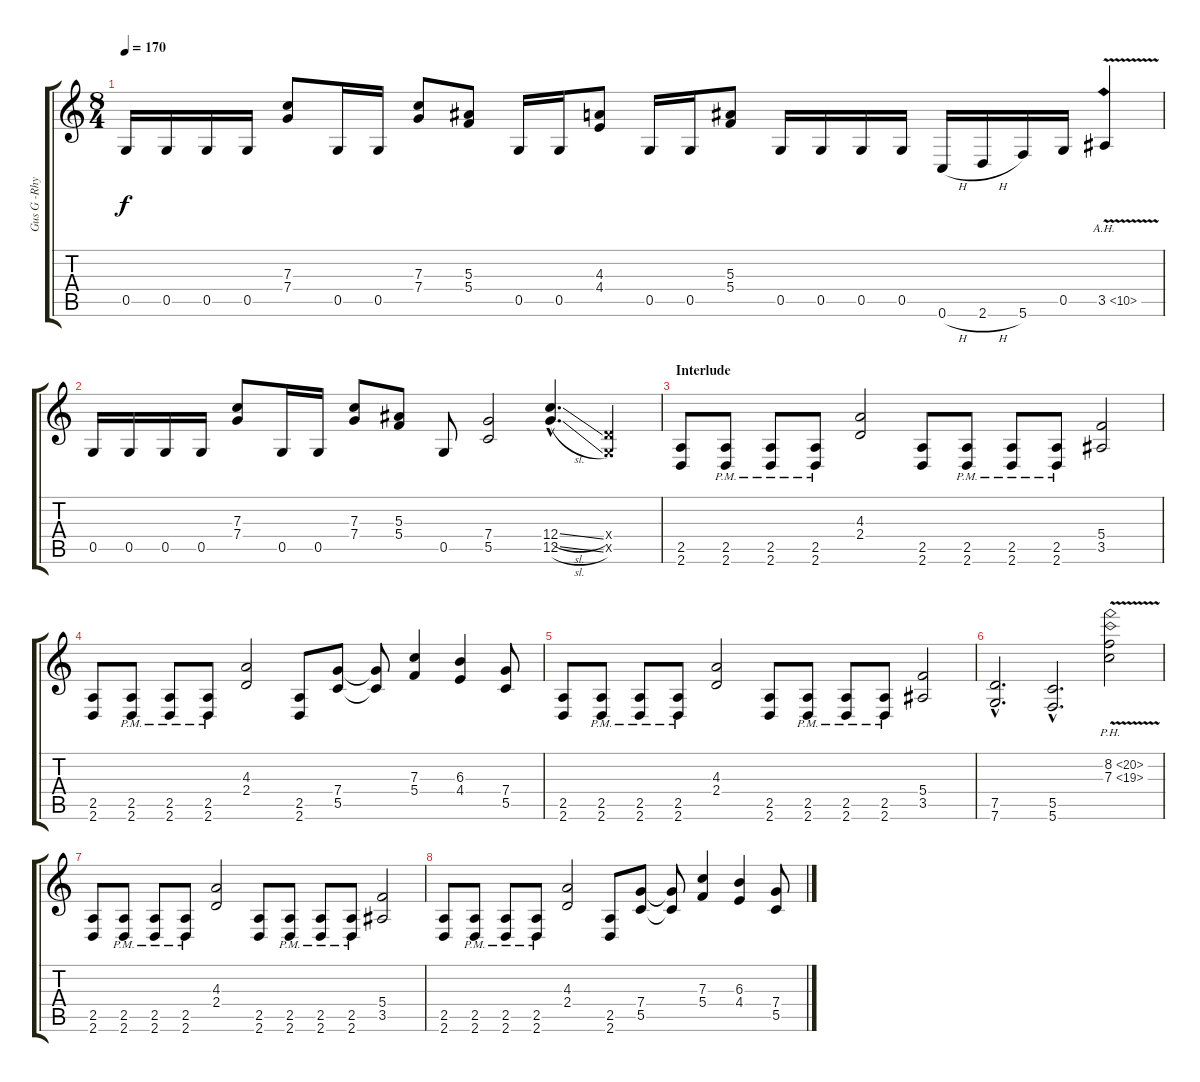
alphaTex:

\track ("Gus G -Rhytm/fills" "Gus G -Rhy") {instrument distortionguitar}
\staff {score tabs}
\tuning (D4 A3 F3 C3 G2 C2) {hide}
\ts (8 4)
\tempo 170
\clef g2
\ks c
0.5.16{dy f} 0.5.16 0.5.16 0.5.16 (7.3 7.4).8 0.5.16 0.5.16 (7.3 7.4).8 (5.3 5.4).8 0.5.16 0.5.16 (4.3 4.4).8 0.5.16 0.5.16 (5.3 5.4).8 0.5.16 0.5.16 0.5.16 0.5.16 0.6{h}.16 2.6{h}.16 5.6.16 0.5.16 3.5{ah 7 v}.4 |
0.5.16 0.5.16 0.5.16 0.5.16 (7.3 7.4).8 0.5.16 0.5.16 (7.3 7.4).8 (5.3 5.4).8 0.5.8 (7.4 5.5).2 (12.4{sl hac} 12.5{sl hac}).4{d} (2.4{x} 0.5{x}).4 |
\section ("" "Interlude")
(2.5 2.6).8 (2.5{pm} 2.6{pm}).8 (2.5{pm} 2.6{pm}).8 (2.5{pm} 2.6{pm}).8 (4.3 2.4).2 (2.5 2.6).8 (2.5{pm} 2.6{pm}).8 (2.5{pm} 2.6{pm}).8 (2.5{pm} 2.6{pm}).8 (5.4 3.5).2 |
(2.5 2.6).8 (2.5{pm} 2.6{pm}).8 (2.5{pm} 2.6{pm}).8 (2.5{pm} 2.6{pm}).8 (4.3 2.4).2 (2.5 2.6).8 (7.4 5.5).8 (7.4{t} 5.5{t}).8 (7.3 5.4).4 (6.3 4.4).4 (7.4 5.5).8 |
(2.5 2.6).8 (2.5{pm} 2.6{pm}).8 (2.5{pm} 2.6{pm}).8 (2.5{pm} 2.6{pm}).8 (4.3 2.4).2 (2.5 2.6).8 (2.5{pm} 2.6{pm}).8 (2.5{pm} 2.6{pm}).8 (2.5{pm} 2.6{pm}).8 (5.4 3.5).2 |
(7.5{hac} 7.6{hac}).2{d} (5.5{hac} 5.6{hac}).2{d} (8.2{ph 12 v} 7.3{ph 12 v}).2 |
(2.5 2.6).8 (2.5{pm} 2.6{pm}).8 (2.5{pm} 2.6{pm}).8 (2.5{pm} 2.6{pm}).8 (4.3 2.4).2 (2.5 2.6).8 (2.5{pm} 2.6{pm}).8 (2.5{pm} 2.6{pm}).8 (2.5{pm} 2.6{pm}).8 (5.4 3.5).2 |
(2.5 2.6).8 (2.5{pm} 2.6{pm}).8 (2.5{pm} 2.6{pm}).8 (2.5{pm} 2.6{pm}).8 (4.3 2.4).2 (2.5 2.6).8 (7.4 5.5).8 (7.4{t} 5.5{t}).8 (7.3 5.4).4 (6.3 4.4).4 (7.4 5.5).8
